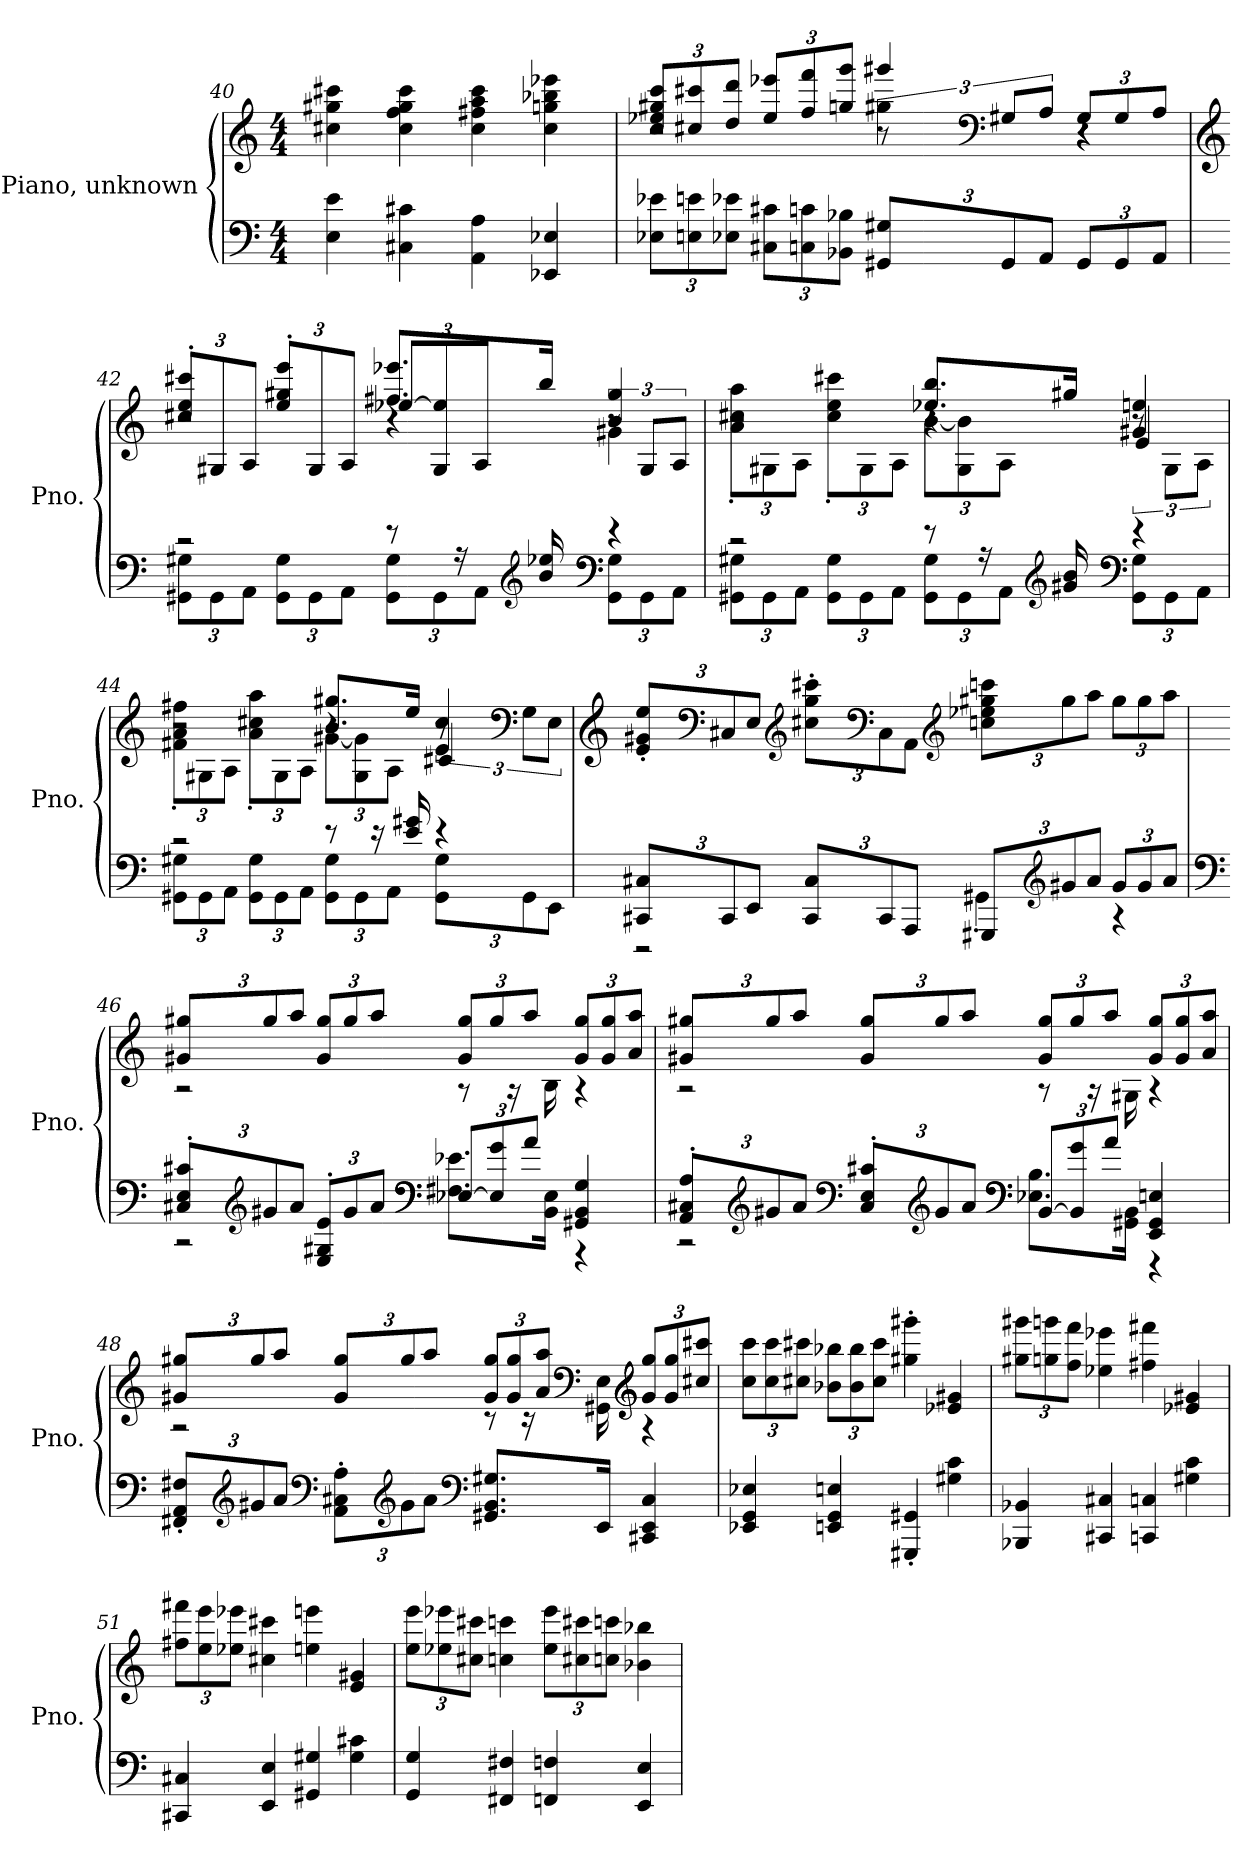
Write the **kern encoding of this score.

**kern	**kern
*part1	*part1
*staff2	*staff1
*I"Piano, unknown	*
*I'Pno.	*
*clefF4	*clefG2
*k[]	*k[]
*M4/4	*M4/4
=40	=40
4E\ 4e\	4cc#X\ 4gg#X\ 4ccc#X\
4C#X\ 4c#X\	4cc#\ 4ff\ 4gg#\ 4ccc#\
4AA\ 4A\	4cc#\ 4ff#X\ 4aa\ 4ccc#\
4EE-X/ 4E-X/	4cc#\ 4ggn\ 4bb-X\ 4eee-X\
!!LO:LB:g=z
=41	=41
*	*^
*	*	*^
*Xbrackettup	*	*	*Xbrackettup
12E-X\ 12e-X\L	2r	2r	12cc/ 12ee-X/ 12gg#X/ 12ccc/L
12En\ 12en\	.	.	12cc#X/ 12ccc#X/
12E-X\ 12e-X\J	.	.	12dd/ 12ddd/J
12C#X\ 12c#X\L	.	.	12ee-/ 12eee-X/L
12Cn\ 12cn\	.	.	12ff/ 12fff/
12BB-X\ 12B-X\J	.	.	12ggn/ 12ggg/J
*	*	*	*brackettup
12GG#X/ 12G#X/L	4ggg#X/	4gg#X\	12r
*	*clefF4	*	*
12GG#/	.	.	12G#X/L
12AA/J	.	.	12A/J
*	*	*	*Xbrackettup
12GG#/L	4r	4r	12G#/L
12GG#/	.	.	12G#/
12AA/J	.	.	12A/J
!!LO:LB:g=z	!!	!!
=42	=42	=42	=42
*	*clefG2	*	*
*^	*	*	*
2r	12GG#X\ 12G#X\L	2r	2r	12cc#X/' 12ee/' 12ccc#X/'L
.	12GG#\	.	.	12G#X/
.	12AA\J	.	.	12A/J
.	12GG#\ 12G#\L	.	.	12ee/' 12gg#X/' 12eee/'L
.	12GG#\	.	.	12G#/
.	12AA\J	.	.	12A/J
8r	12GG#\ 12G#\L	8.ff#X/ 8.eee-X/L	4r	[12ee-X/L
.	12GG#\	.	.	12G#/ 12ee-/]
16r	.	.	.	.
.	12AA\J	.	.	12A/J
*clefG2	*	*	*	*
16b/ 16ee-X/	.	16bb/Jk	.	.
*clefF4	*	*	*	*
*	*	*	*	*brackettup
4r	12GG#\ 12G#\L	4b/ 4gg#/	4g#X\	12r
.	12GG#\	.	.	12G#/L
.	12AA\J	.	.	12A/J
!!LO:LB:g=z	!!	!!
=43	=43	=43	=43	=43
*	*	*	*Xbrackettup	*
2r	12GG#X\ 12G#X\L	2r	12a\' 12cc#X\' 12aa\'L	2r
.	12GG#\	.	12G#X\	.
.	12AA\J	.	12A\J	.
.	12GG#\ 12G#\L	.	12cc#\' 12ee\' 12ccc#X\'L	.
.	12GG#\	.	12G#\	.
.	12AA\J	.	12A\J	.
8r	12GG#\ 12G#\L	8.ee-X/ 8.bb/L	[12b\L	4r
.	12GG#\	.	12G#\ 12b\]	.
16r	.	.	.	.
.	12AA\J	.	12A\J	.
*clefG2	*	*	*	*
16g#X/ 16b/	.	16gg#X/Jk	.	.
*clefF4	*	*	*	*
*	*	*	*brackettup	*
4r	12GG#\ 12G#\L	4g#X/ 4een/	12r	4e/
.	12GG#\	.	12G#\L	.
.	12AA\J	.	12A\J	.
!!LO:LB:g=z	!!	!!
=44	=44	=44	=44	=44
*	*	*	*Xbrackettup	*
2r	12GG#X\ 12G#X\L	2r	12f#X\' 12a\' 12ff#X\'L	2r
.	12GG#\	.	12G#X\	.
.	12AA\J	.	12A\J	.
.	12GG#\ 12G#\L	.	12a\' 12cc#X\' 12aa\'L	.
.	12GG#\	.	12G#\	.
.	12AA\J	.	12A\J	.
8r	12GG#\ 12G#\L	8.b/ 8.gg#X/L	[12g#X\L	4r
.	12GG#\	.	12G#\ 12g#\]	.
16r	.	.	.	.
.	12AA\J	.	12A\J	.
16e/ 16g#X/	.	16ee/Jk	.	.
*	*	*	*brackettup	*
4r	12GG#\ 12G#\L	4e/ 4cc#/	12r	4c#X/
*	*	*clefF4	*	*
.	12GG#\	.	12G#\L	.
.	12EE\J	.	12E\J	.
*	*	*v	*v	*v
!!LO:LB:g=z
=45	=45	=45
*	*	*clefG2
*	*	*Xbrackettup
12CC#X/ 12C#X/L	2r	12e/' 12g#X/' 12ee/'L
*	*	*clefF4
12CC#/	.	12C#X/
12EE/J	.	12E/J
*	*	*clefG2
12CC#/ 12C#/L	.	12cc#X\' 12gg\' 12ccc#X\'L
*	*	*clefF4
12CC#/	.	12C#\
12AAA/J	.	12AA\J
*	*	*clefG2
12GGG#X/L	4GG#X'\	12ccn\ 12ee-X\ 12gg#X\ 12cccn\L
*clefG2	*	*
12g#X/	.	12gg#\
12a/J	.	12aa\J
12g#/L	4r	12gg#\L
12g#/	.	12gg#\
12a/J	.	12aa\J
!!LO:PB:g=z
=46	=46	=46
*clefF4	*	*
*	*	*^
12C#X/' 12E/' 12c#X/'L	2r	12g#X/ 12gg#X/L	2r
*clefG2	*	*	*
12g#X/	.	12gg#/	.
12a/J	.	12aa/J	.
12E/' 12G#X/' 12e/'L	.	12g#/ 12gg#/L	.
12g#/	.	12gg#/	.
12a/J	.	12aa/J	.
*clefF4	*	*	*
[12E-X/L	8.F#X\ 8.e-X\L	12g#/ 12gg#/L	8r
12E-/] 12g#/	.	12gg#/	.
.	.	.	16r
12a/J	.	12aa/J	.
.	16BB\ 16E-\Jk	.	16B\
4GG#X/ 4BB/ 4G#/	4r	12g#/ 12gg#/L	4r
.	.	12g#/ 12gg#/	.
.	.	12a/ 12aa/J	.
!!LO:LB:g=z	!!
=47	=47	=47	=47
12AA/' 12C#X/' 12A/'L	2r	12g#X/ 12gg#X/L	2r
*clefG2	*	*	*
12g#X/	.	12gg#/	.
12a/J	.	12aa/J	.
*clefF4	*	*	*
12C#/' 12E/' 12c#X/'L	.	12g#/ 12gg#/L	.
*clefG2	*	*	*
12g#/	.	12gg#/	.
12a/J	.	12aa/J	.
*clefF4	*	*	*
[12BB/L	8.E-X\ 8.B\L	12g#/ 12gg#/L	8r
12BB/] 12g#/	.	12gg#/	.
.	.	.	16r
12a/J	.	12aa/J	.
.	16GG#X\ 16BB\Jk	.	16G#X\
4EE/ 4GG#/ 4En/	4r	12g#/ 12gg#/L	4r
.	.	12g#/ 12gg#/	.
.	.	12a/ 12aa/J	.
*v	*v	*	*
!!LO:LB:g=z	!!
=48	=48	=48
12FF#X/' 12AA/' 12F#X/'L	12g#X/ 12gg#X/L	2r
*clefG2	*	*
12g#X/	12gg#/	.
12a/J	12aa/J	.
*clefF4	*	*
12AA\' 12C#X\' 12A\'L	12g#/ 12gg#/L	.
*clefG2	*	*
12g#\	12gg#/	.
12a\J	12aa/J	.
*clefF4	*	*
8.GG#X/ 8.BB/ 8.G#X/L	12g#/ 12gg#/L	8r
.	12g#/ 12gg#/	.
.	.	16r
.	12a/ 12aa/J	.
*	*clefF4	*
16EE/Jk	.	16GG#X\ 16E\
*	*clefG2	*
4CC#X/ 4EE/ 4C#/	12g#/ 12gg#/L	4r
.	12g#/ 12gg#/	.
.	12cc#X/ 12ccc#X/J	.
*	*v	*v
=49	=49
4EE-X/ 4GG/ 4E-X/	12cc\ 12ccc\L
.	12cc\ 12ccc\
.	12cc#X\ 12ccc#X\J
4EEn/ 4GG/ 4En/	12b-X\ 12bb-X\L
.	12b-\ 12bb-\
.	12cc#\ 12ccc#\J
4GGG#X/' 4GG#X/'	4gg#X\' 4ggg#X\'
4G#X\ 4c\	4e-X/ 4g#X/
!!LO:LB:g=z
=50	=50
4BBB-X/ 4BB-X/	12gg#X\ 12ggg#X\L
.	12ggn\ 12gggn\
.	12ff\ 12fff\J
4CC#X/ 4C#X/	4ee-X\ 4eee-X\
4CCn/ 4Cn/	4ff#X\ 4fff#X\
4G#X\ 4c\	4e-X/ 4g#X/
=51	=51
4CC#X/ 4C#X/	12ff#X\ 12fff#X\L
.	12ee\ 12eee\
.	12ee-X\ 12eee-X\J
4EE/ 4E/	4cc#X\ 4ccc#X\
4GG#X/ 4G#X/	4een\ 4eeen\
4G#\ 4c#X\	4e/ 4g#X/
=52	=52
4GG/ 4G/	12ee\ 12eee\L
.	12ee-X\ 12eee-X\
.	12cc#X\ 12ccc#X\J
4FF#X/ 4F#X/	4ccn\ 4cccn\
4FFn/ 4Fn/	12ee-\ 12eee-\L
.	12cc#X\ 12ccc#X\
.	12ccn\ 12cccn\J
4EE/ 4E/	4b-X\ 4bb-X\
=	=
*-	*-
